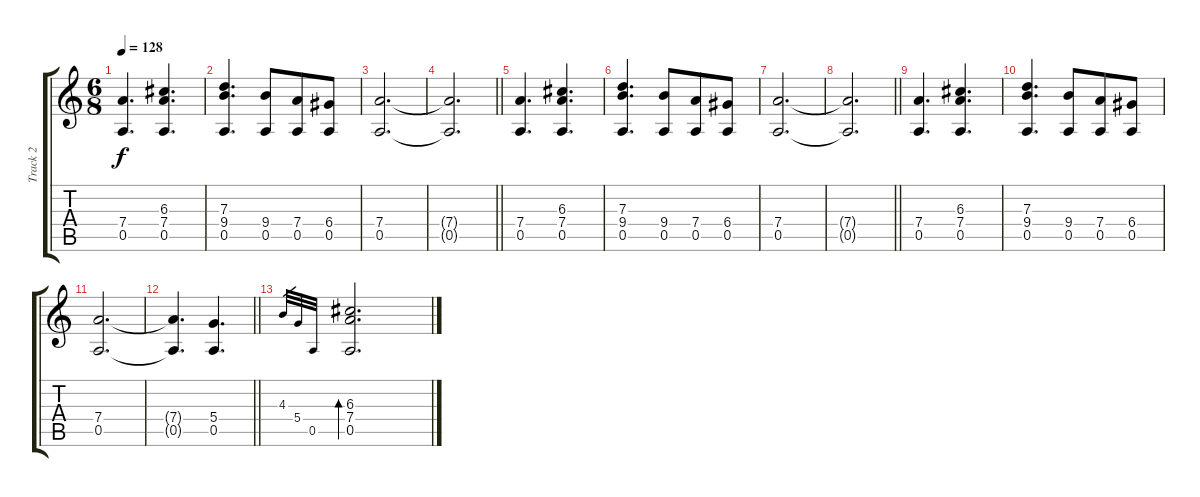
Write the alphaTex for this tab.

\track ("Track 2" "Track 2") {instrument acousticguitarsteel}
\staff {score tabs}
\tuning (E4 B3 G3 D3 A2 E2) {hide}
\ts (6 8)
\tempo 128
\clef g2
\ks aminor
(7.4 0.5).4{d dy f} (6.3 7.4 0.5).4{d} |
(7.3 9.4 0.5).4{d} (9.4 0.5).8 (7.4 0.5).8 (6.4 0.5).8 |
(7.4 0.5).2{d} |
\barLineRight lightlight
(7.4{t} 0.5{t}).2{d} |
(7.4 0.5).4{d} (6.3 7.4 0.5).4{d} |
(7.3 9.4 0.5).4{d} (9.4 0.5).8 (7.4 0.5).8 (6.4 0.5).8 |
(7.4 0.5).2{d} |
\barLineRight lightlight
(7.4{t} 0.5{t}).2{d} |
(7.4 0.5).4{d} (6.3 7.4 0.5).4{d} |
(7.3 9.4 0.5).4{d} (9.4 0.5).8 (7.4 0.5).8 (6.4 0.5).8 |
(7.4 0.5).2{d} |
\barLineRight lightlight
(7.4{t} 0.5{t}).4{d} (5.4 0.5).4{d} |
4.3.32{gr} 5.4.32{gr} 0.5.32{gr} (6.3 7.4 0.5).2{d bd 120}
